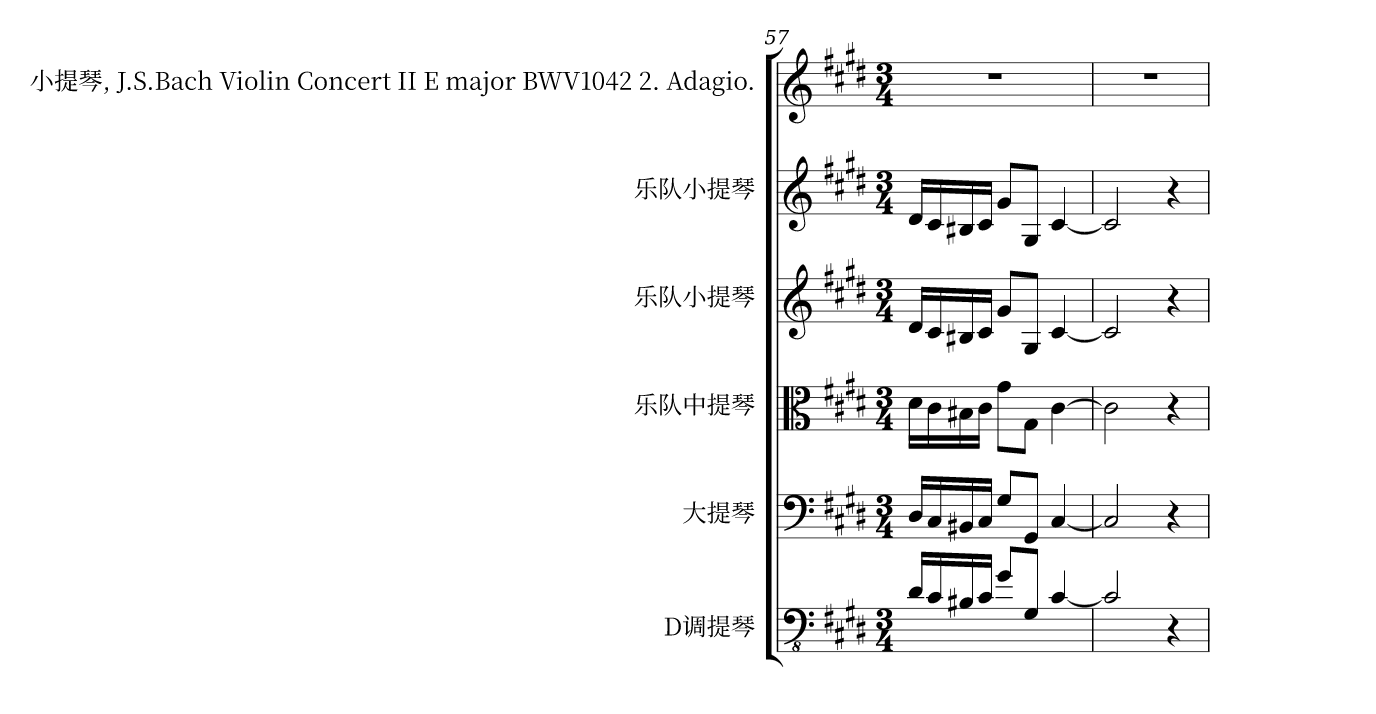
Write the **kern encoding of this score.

**kern	**kern	**kern	**kern	**kern	**kern
*part6	*part5	*part4	*part3	*part2	*part1
*staff6	*staff5	*staff4	*staff3	*staff2	*staff1
*I"D调提琴	*I"大提琴	*I"乐队中提琴	*I"乐队小提琴	*I"乐队小提琴	*I"小提琴, J.S.Bach Violin Concert II E major BWV1042 2. Adagio.
*	*	*	*	*	*I'Vln.
*clefFv4	*clefF4	*clefC3	*clefG2	*clefG2	*clefG2
*ITrd7c12	*	*	*	*	*
*k[f#c#g#d#]	*k[f#c#g#d#]	*k[f#c#g#d#]	*k[f#c#g#d#]	*k[f#c#g#d#]	*k[f#c#g#d#]
*M3/4	*M3/4	*M3/4	*M3/4	*M3/4	*M3/4
=57	=57	=57	=57	=57	=57
16DD#/LL	16D#/LL	16d#\LL	16d#/LL	16d#/LL	2.r
16CC#/	16C#/	16c#\	16c#/	16c#/	.
16BBB#X/	16BB#X/	16B#X\	16B#X/	16B#X/	.
16CC#/JJ	16C#/JJ	16c#\JJ	16c#/JJ	16c#/JJ	.
8GG#/L	8G#/L	8g#\L	8g#/L	8g#/L	.
8GGG#/J	8GG#/J	8G#\J	8G#/J	8G#/J	.
[4CC#/	[4C#/	[4c#\	[4c#/	[4c#/	.
=58	=58	=58	=58	=58	=58
2CC#/]	2C#/]	2c#\]	2c#/]	2c#/]	2.r
4r	4r	4r	4r	4r	.
=	=	=	=	=	=
*-	*-	*-	*-	*-	*-
